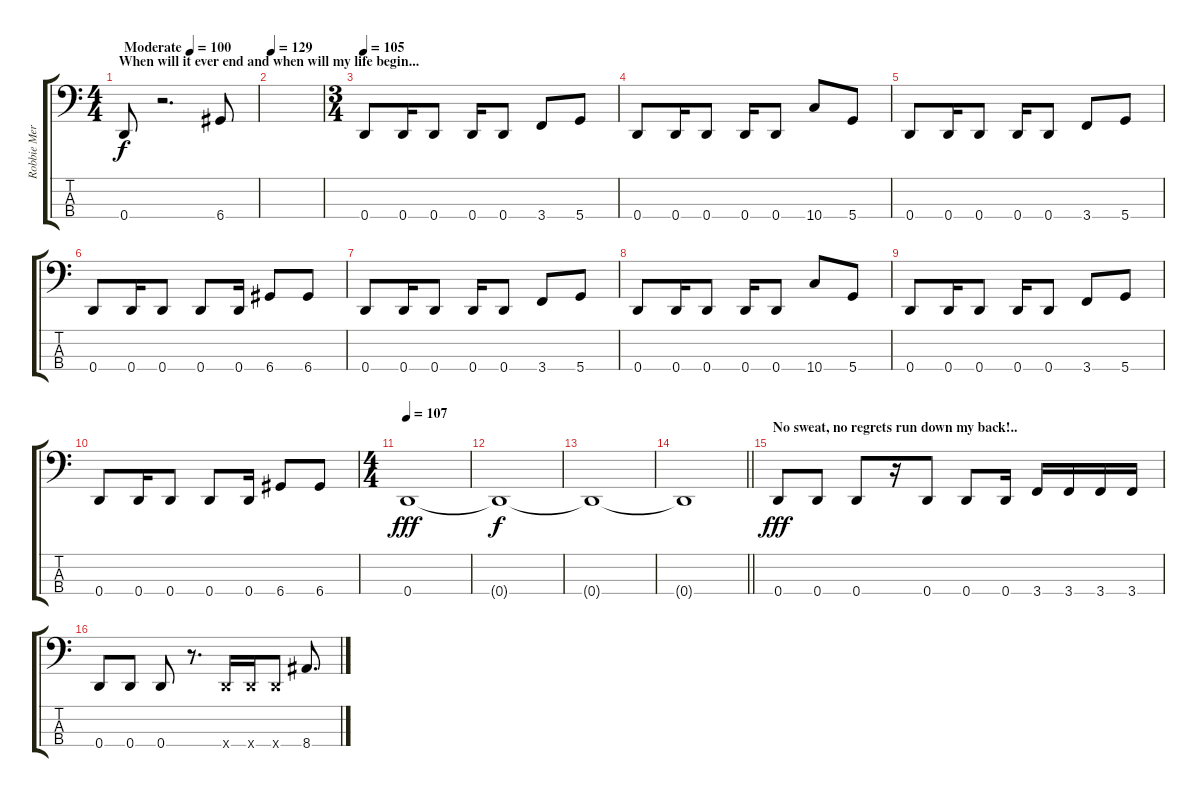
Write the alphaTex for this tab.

\track ("Robbie Merrill" "Robbie Mer") {instrument electricbassfinger}
\staff {score tabs}
\tuning (G2 D2 A1 D1) {hide}
\ts (4 4)
\section ("" "When will it ever end and when will my life begin...")
\tempo (100 "Moderate")
\clef f4
\ks c
0.4.8{dy f instrument electricbassfinger} r.2{d} 6.4.8 |
\tempo 129
|
\ts (3 4)
\tempo 105
0.4.8 0.4.16 0.4.8 0.4.16 0.4.8 3.4.8 5.4.8 |
0.4.8 0.4.16 0.4.8 0.4.16 0.4.8 10.4.8 5.4.8 |
0.4.8 0.4.16 0.4.8 0.4.16 0.4.8 3.4.8 5.4.8 |
0.4.8 0.4.16 0.4.8 0.4.8 0.4.16 6.4.8 6.4.8 |
0.4.8 0.4.16 0.4.8 0.4.16 0.4.8 3.4.8 5.4.8 |
0.4.8 0.4.16 0.4.8 0.4.16 0.4.8 10.4.8 5.4.8 |
0.4.8 0.4.16 0.4.8 0.4.16 0.4.8 3.4.8 5.4.8 |
0.4.8 0.4.16 0.4.8 0.4.8 0.4.16 6.4.8 6.4.8 |
\ts (4 4)
\tempo 107
0.4.1{dy fff} |
0.4{t}.1{dy f} |
0.4{t}.1 |
\barLineRight lightlight
0.4{t}.1 |
\section ("" "No sweat, no regrets run down my back!..")
0.4.8{dy fff} 0.4.8 0.4.8 r.16 0.4.8 0.4.8 0.4.16 3.4.16 3.4.16 3.4.16 3.4.16 |
0.4.8 0.4.8 0.4.8 r.8{d} 0.4{x}.16 0.4{x}.16 0.4{x}.8 8.4.8{d}
